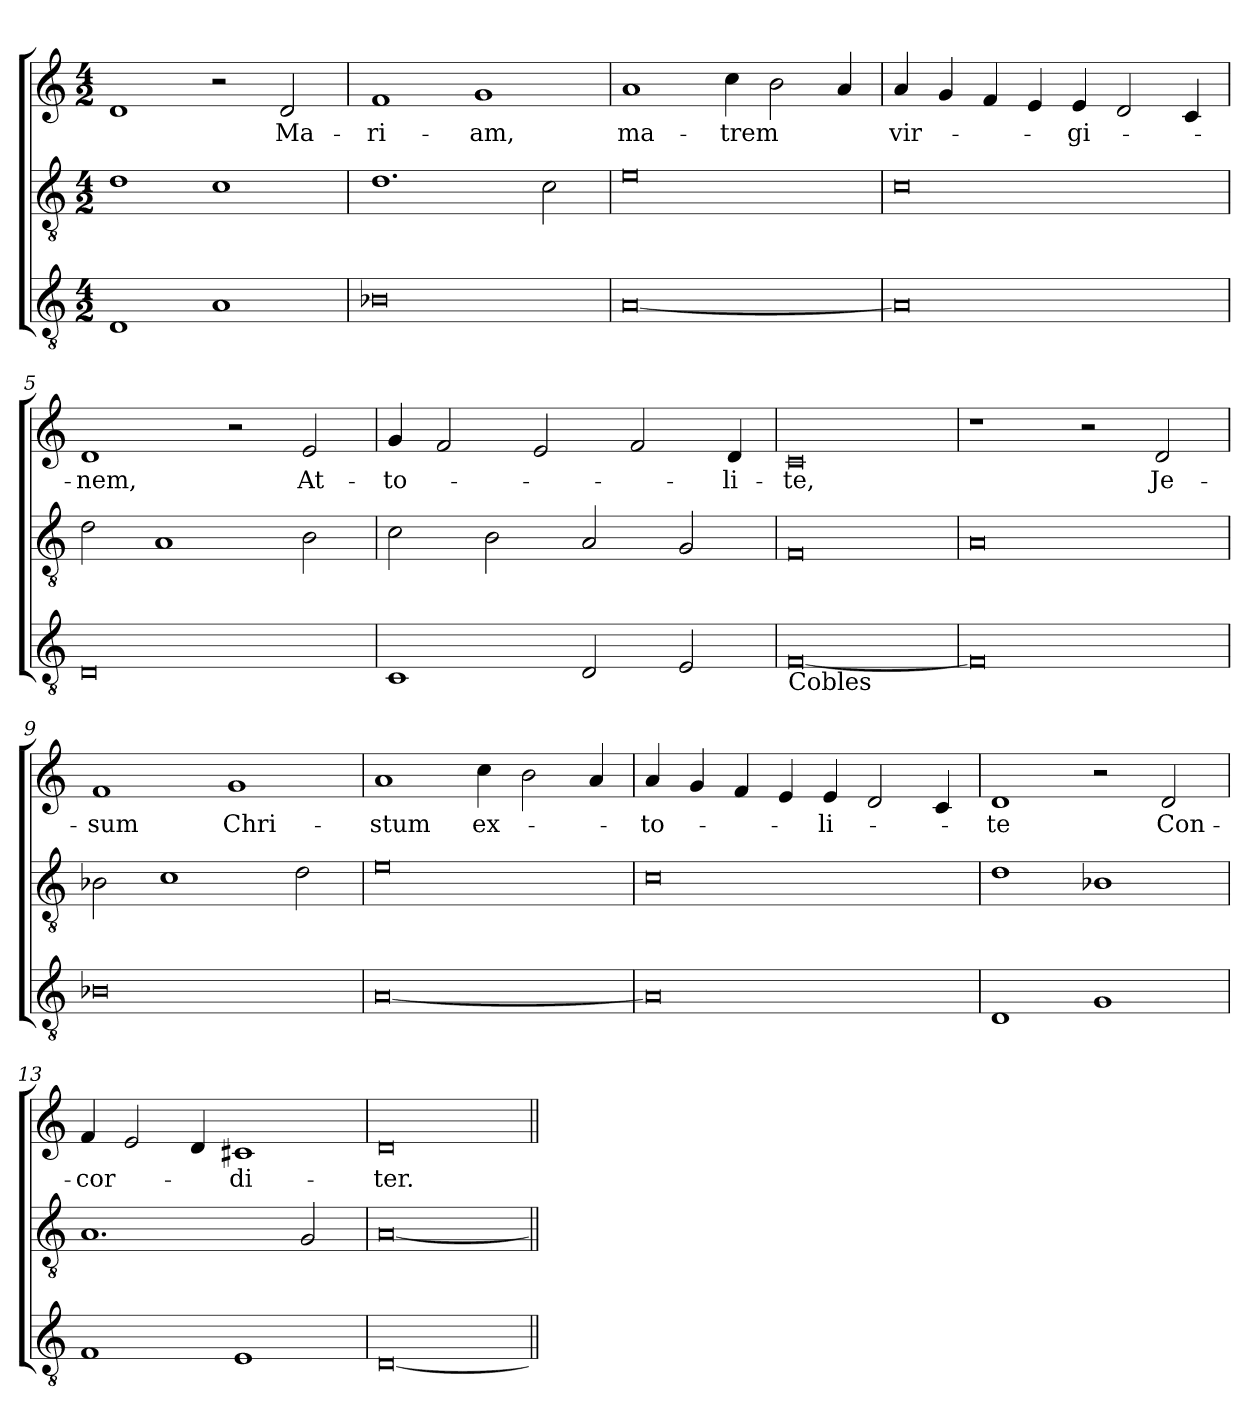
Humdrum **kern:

**kern	**kern	**kern	**text
*part3	*part2	*part1	*part1
*staff3	*staff2	*staff1	*staff1
*clefGv2	*clefGv2	*clefG2	*
*k[]	*k[]	*k[]	*
*C:	*C:	*C:	*
*M4/2	*M4/2	*M4/2	*
=1	=1	=1	=1
1D	1d	1d	.
1A	1c	2r	.
!	!	!	!LO:LY:b
.	.	2d/	Ma-
=2	=2	=2	=2
!	!	!	!LO:LY:b
0B-X	1.d	1f	-ri-
!	!	!	!LO:LY:b
.	.	1g	-am,
.	2c\	.	.
=3	=3	=3	=3
!	!	!	!LO:LY:b
[0A	0e	1a	ma-
!	!	!	!LO:LY:b
.	.	4cc\	-trem
.	.	2b\	.
.	.	4a/	.
=4	=4	=4	=4
!	!	!	!LO:LY:b
0A]	0c	4a/	vir-
.	.	4g/	.
.	.	4f/	.
.	.	4e/	.
!	!	!	!LO:LY:b
.	.	4e/	-gi-
.	.	2d/	.
.	.	4c/	.
=5	=5	=5	=5
!	!	!	!LO:LY:b
0D	2d\	1d	-nem,
.	1A	.	.
.	.	2r	.
!	!	!	!LO:LY:b
.	2B\	2e/	At-
=6	=6	=6	=6
!	!	!	!LO:LY:b
1C	2c\	4g/	-to-
.	.	2f/	.
.	2B\	.	.
.	.	2e/	.
2D/	2A/	.	.
.	.	2f/	.
2E/	2G/	.	.
!	!	!	!LO:LY:b
.	.	4d/	-li-
=7	=7	=7	=7
!LO:TX:b:t=Cobles	!	!	!
!	!	!	!LO:LY:b
[0F	0F	0c	-te,
!!LO:LB:g=z
=8	=8	=8	=8
0F]	0A	1r	.
.	.	2r	.
!	!	!	!LO:LY:b
.	.	2d/	Je-
=9	=9	=9	=9
!	!	!	!LO:LY:b
0B-X	2B-X\	1f	-sum
.	1c	.	.
!	!	!	!LO:LY:b
.	.	1g	Chri-
.	2d\	.	.
=10	=10	=10	=10
!	!	!	!LO:LY:b
[0A	0e	1a	-stum
!	!	!	!LO:LY:b
.	.	4cc\	ex-
.	.	2b\	.
.	.	4a/	.
=11	=11	=11	=11
!	!	!	!LO:LY:b
0A]	0c	4a/	-to-
.	.	4g/	.
.	.	4f/	.
.	.	4e/	.
!	!	!	!LO:LY:b
.	.	4e/	-li-
.	.	2d/	.
.	.	4c/	.
=12	=12	=12	=12
!	!	!	!LO:LY:b
1D	1d	1d	-te
1G	1B-X	2r	.
!	!	!	!LO:LY:b
.	.	2d/	Con-
=13	=13	=13	=13
!	!	!	!LO:LY:b
1F	1.A	4f/	-cor-
.	.	2e/	.
.	.	4d/	.
!	!	!	!LO:LY:b
1E	.	1c#X	-di-
.	2G/	.	.
=14	=14	=14	=14
!	!	!	!LO:LY:b
[0D	[0A	0d	-ter.
=||	=||	=||	=||
*-	*-	*-	*-
